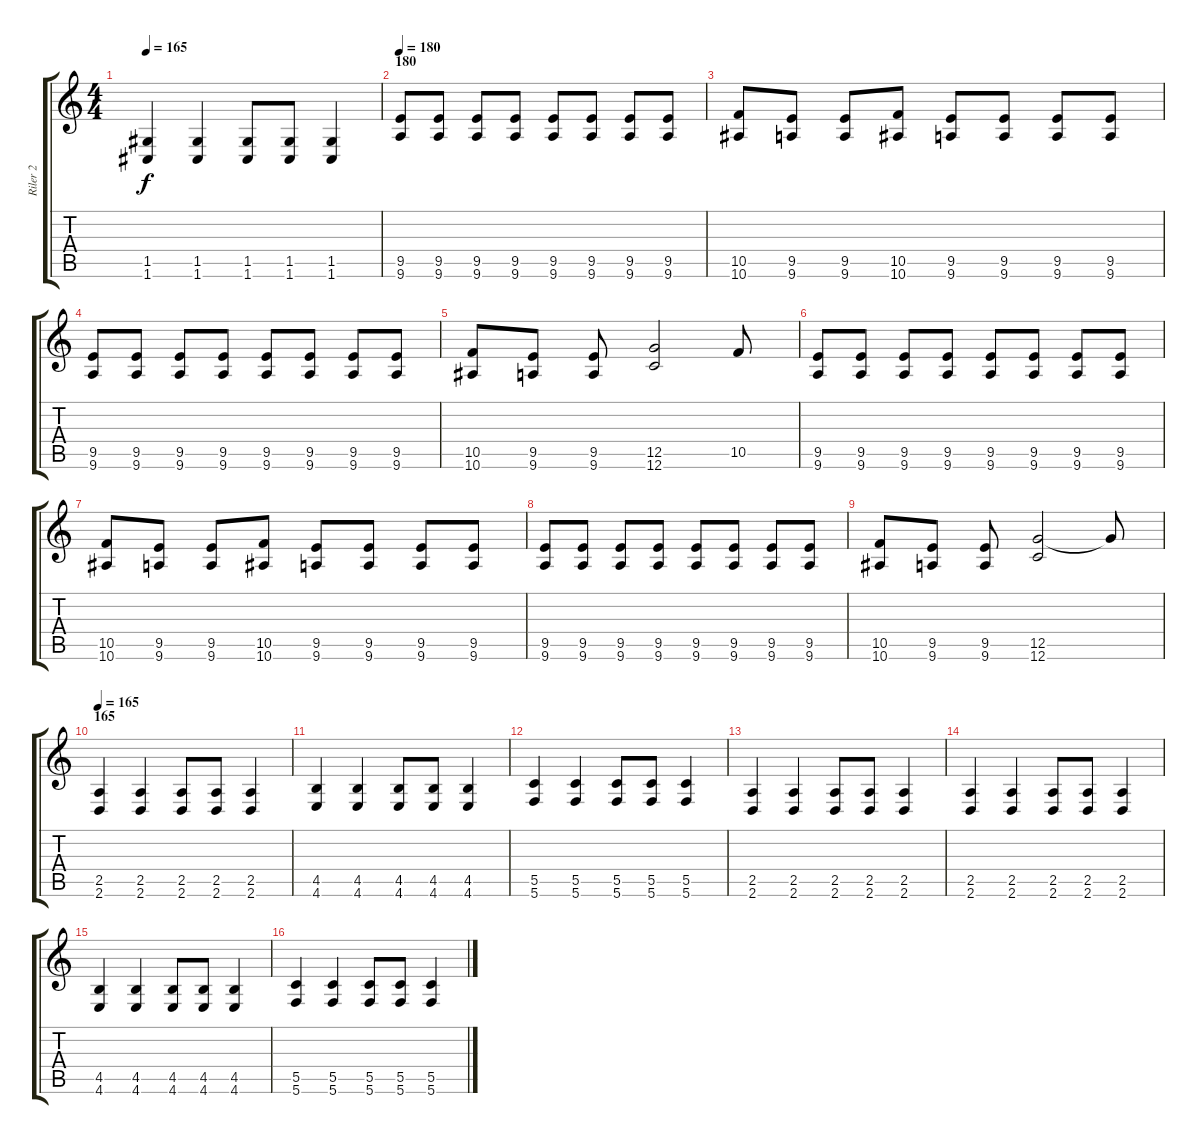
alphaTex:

\track ("Riler 2" "Riler 2") {instrument distortionguitar}
\staff {score tabs}
\tuning (D4 A3 F3 C3 G2 C2) {hide}
\ts (4 4)
\tempo 165
\clef g2
\ks c
(1.5 1.6).4{dy f} (1.5 1.6).4 (1.5 1.6).8 (1.5 1.6).8 (1.5 1.6).4 |
\section ("" "180")
\tempo 180
(9.5 9.6).8 (9.5 9.6).8 (9.5 9.6).8 (9.5 9.6).8 (9.5 9.6).8 (9.5 9.6).8 (9.5 9.6).8 (9.5 9.6).8 |
(10.5 10.6).8 (9.5 9.6).8 (9.5 9.6).8 (10.5 10.6).8 (9.5 9.6).8 (9.5 9.6).8 (9.5 9.6).8 (9.5 9.6).8 |
(9.5 9.6).8 (9.5 9.6).8 (9.5 9.6).8 (9.5 9.6).8 (9.5 9.6).8 (9.5 9.6).8 (9.5 9.6).8 (9.5 9.6).8 |
(10.5 10.6).8 (9.5 9.6).8 (9.5 9.6).8 (12.5 12.6).2 10.5.8 |
(9.5 9.6).8 (9.5 9.6).8 (9.5 9.6).8 (9.5 9.6).8 (9.5 9.6).8 (9.5 9.6).8 (9.5 9.6).8 (9.5 9.6).8 |
(10.5 10.6).8 (9.5 9.6).8 (9.5 9.6).8 (10.5 10.6).8 (9.5 9.6).8 (9.5 9.6).8 (9.5 9.6).8 (9.5 9.6).8 |
(9.5 9.6).8 (9.5 9.6).8 (9.5 9.6).8 (9.5 9.6).8 (9.5 9.6).8 (9.5 9.6).8 (9.5 9.6).8 (9.5 9.6).8 |
(10.5 10.6).8 (9.5 9.6).8 (9.5 9.6).8 (12.5 12.6).2 12.5{t}.8 |
\section ("" "165")
\tempo 165
(2.5 2.6).4 (2.5 2.6).4 (2.5 2.6).8 (2.5 2.6).8 (2.5 2.6).4 |
(4.5 4.6).4 (4.5 4.6).4 (4.5 4.6).8 (4.5 4.6).8 (4.5 4.6).4 |
(5.5 5.6).4 (5.5 5.6).4 (5.5 5.6).8 (5.5 5.6).8 (5.5 5.6).4 |
(2.5 2.6).4 (2.5 2.6).4 (2.5 2.6).8 (2.5 2.6).8 (2.5 2.6).4 |
(2.5 2.6).4 (2.5 2.6).4 (2.5 2.6).8 (2.5 2.6).8 (2.5 2.6).4 |
(4.5 4.6).4 (4.5 4.6).4 (4.5 4.6).8 (4.5 4.6).8 (4.5 4.6).4 |
(5.5 5.6).4 (5.5 5.6).4 (5.5 5.6).8 (5.5 5.6).8 (5.5 5.6).4
